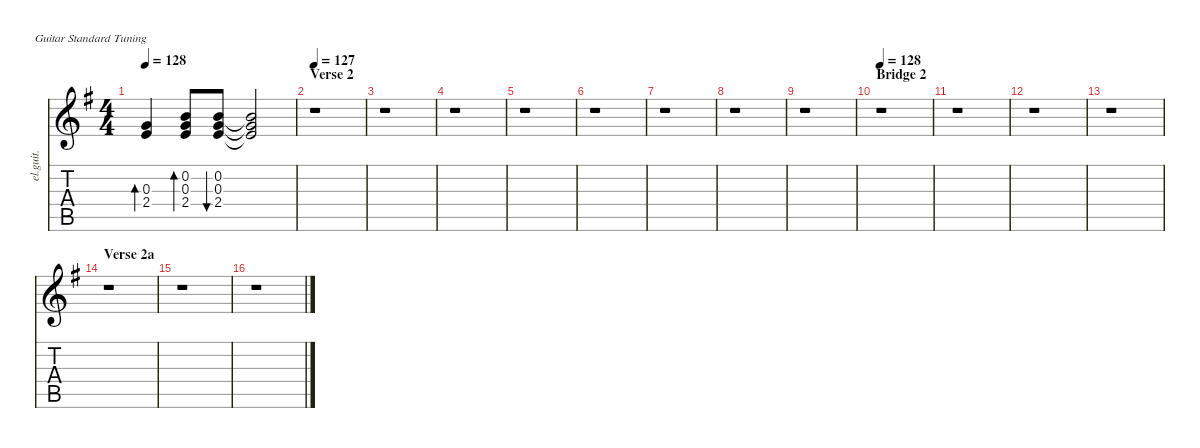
\defaultSystemsLayout 4
\hideDynamics
\bracketExtendMode nobrackets
\otherSystemsTrackNameOrientation horizontal
\track ("Gtr.2" "el.guit.") {defaultSystemsLayout 8 instrument electricguitarclean}
\staff {score tabs}
\tuning (E4 B3 G3 D3 A2 E2)
\ts (4 4)
\tempo 128
\clef g2
\ks eminor
(0.3{acc forcenatural} 2.4{acc forcenatural}).4{bd 120 dy mf beam Up} (0.2{acc forcenatural} 0.3{acc forcenatural} 2.4{acc forcenatural}).8{bd 60 beam Up} (0.2{acc forcenatural} 0.3{acc forcenatural} 2.4{acc forcenatural}).8{bu 30 dy f beam Up} (0.2{t acc forcenatural} 0.3{t acc forcenatural} 2.4{t acc forcenatural}).2{beam Up} |
\section ("" "Verse 2")
\tempo 127
r.1{beam Down} |
r.1{beam Down} |
r.1{beam Down} |
r.1{beam Down} |
r.1{beam Down} |
r.1{beam Down} |
r.1{beam Down} |
r.1{beam Down} |
\section ("" "Bridge 2")
\tempo 128
r.1{beam Down} |
r.1{beam Down} |
r.1{beam Down} |
r.1{beam Down} |
\section ("" "Verse 2a")
r.1{beam Down} |
r.1{beam Down} |
r.1{beam Down}
